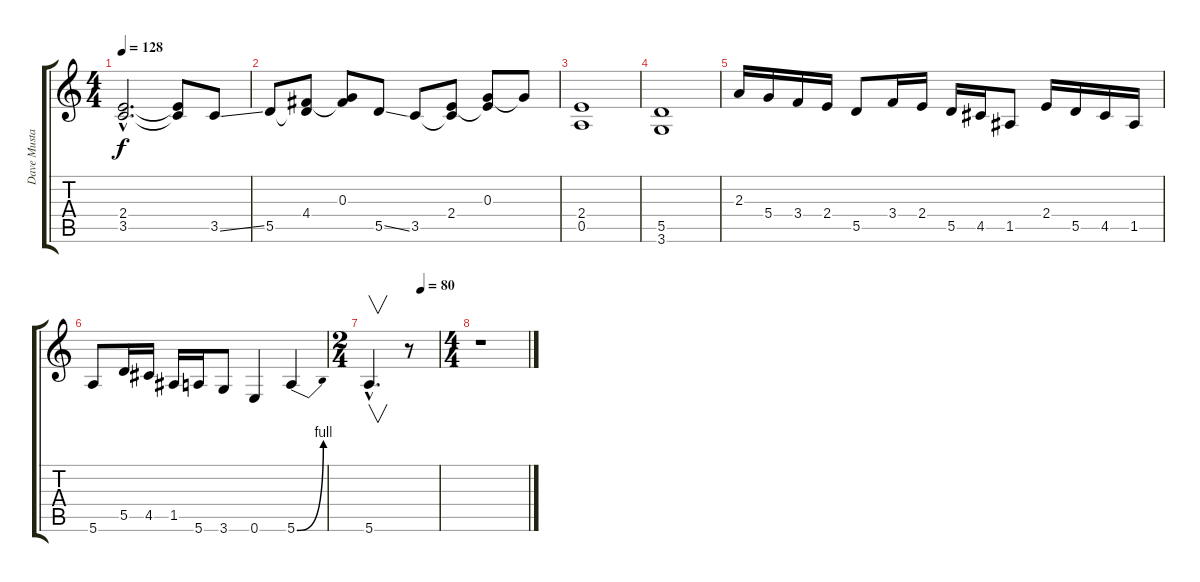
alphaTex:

\track ("Dave Mustaine" "Dave Musta") {instrument distortionguitar}
\staff {score tabs}
\tuning (E4 B3 G3 D3 A2 E2) {hide}
\ts (4 4)
\tempo 128
\clef g2
\ks c
(2.4{hac} 3.5{hac}).2{d dy f} (2.4{t} 3.5{t}).8 3.5{ss}.8 |
5.5.8 (4.4 5.5{t}).8 (0.3 4.4{t}).8 5.5{ss}.8 3.5.8 (2.4 3.5{t}).8 (0.3 2.4{t}).8 0.3{t}.8 |
(2.4 0.5).1 |
(5.5 3.6).1 |
2.3.16 5.4.16 3.4.16 2.4.16 5.5.8 3.4.16 2.4.16 5.5.16 4.5.16 1.5.8 2.4.16 5.5.16 4.5.16 1.5.16 |
5.6.8 5.5.16 4.5.16 1.5.16 5.6.16 3.6.8 0.6.4 5.6{be (bend 0 0 60 4)}.4 |
\ts (2 4)
\tempo (80 0.75)
5.6{hac}.4{v d} r.8 |
\ts (4 4)
r.1
